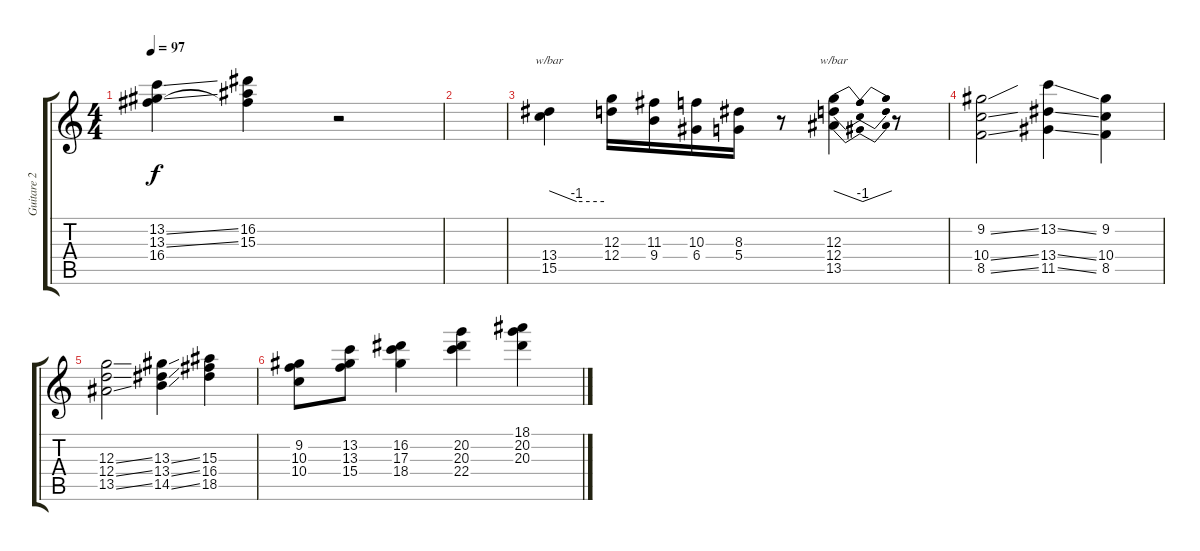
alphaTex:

\track ("Guitare 2" "Guitare 2") {instrument electricguitarclean}
\staff {score tabs}
\tuning (E4 B3 G3 D3 A2 E2) {hide}
\ts (4 4)
\tempo 97
\clef g2
\ks c
(13.2{ss} 13.3{ss} 16.4).4{dy f} (16.2 15.3 16.4{t}).4 r.2 |
|
(13.4 15.5).4{tbe (custom default 0 0 30 -4 60 -4)} (12.3 12.4).16 (11.3 9.4).16 (10.3 6.4).16 (8.3 5.4).16 r.8 (12.3 12.4 13.5).4{tbe (dip default 0 0 30 -4 60 0)} r.8 |
(9.2{ss} 10.4{ss} 8.5{ss}).2 (13.2{ss} 13.4{ss} 11.5{ss}).4 (9.2 10.4 8.5).4 |
(12.3{ss} 12.4{ss} 13.5{ss}).2 (13.3{ss} 13.4{ss} 14.5{ss}).4 (15.3 16.4 18.5).4 |
(9.2 10.3 10.4).8 (13.2 13.3 15.4).8 (16.2 17.3 18.4).4 (20.2 20.3 22.4).4 (18.1 20.2 20.3).4
